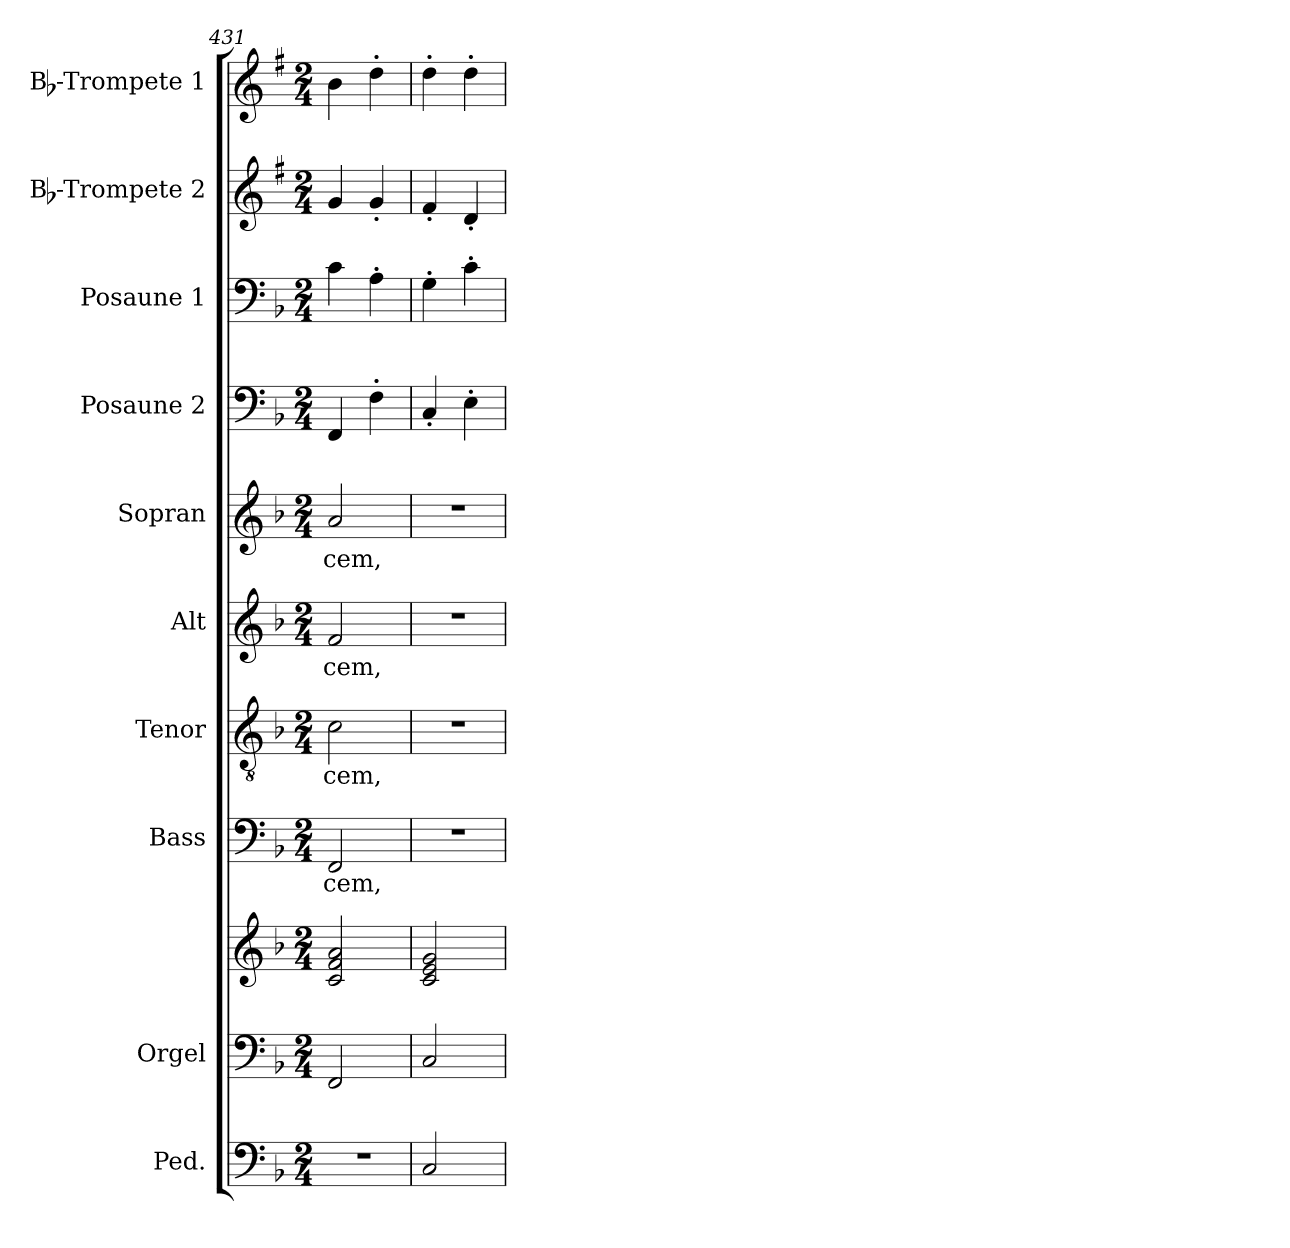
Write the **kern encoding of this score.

**kern	**kern	**kern	**kern	**text	**kern	**text	**kern	**text	**kern	**text	**kern	**kern	**kern	**kern
*part10	*part9	*part9	*part8	*part8	*part7	*part7	*part6	*part6	*part5	*part5	*part4	*part3	*part2	*part1
*staff11	*staff10	*staff9	*staff8	*staff8	*staff7	*staff7	*staff6	*staff6	*staff5	*staff5	*staff4	*staff3	*staff2	*staff1
*I"Ped.	*I"Orgel	*	*I"Bass	*	*I"Tenor	*	*I"Alt	*	*I"Sopran	*	*I"Posaune 2	*I"Posaune 1	*I"Bb-Trompete 2	*I"Bb-Trompete 1
*	*I'Org.	*	*I'B.	*	*I'T.	*	*I'A.	*	*I'S.	*	*I'Pos. 2	*I'Pos. 1	*I'Bb Trp. 2	*I'Bb Trp. 1
*clefF4	*clefF4	*clefG2	*clefF4	*	*clefGv2	*	*clefG2	*	*clefG2	*	*clefF4	*clefF4	*clefG2	*clefG2
*ITrd7c12	*	*	*	*	*	*	*	*	*	*	*	*	*ITrd1c2	*ITrd1c2
*k[b-]	*k[b-]	*k[b-]	*k[b-]	*	*k[b-]	*	*k[b-]	*	*k[b-]	*	*k[b-]	*k[b-]	*k[b-]	*k[b-]
*F:	*F:	*F:	*F:	*	*F:	*	*F:	*	*F:	*	*F:	*F:	*F:	*F:
*M2/4	*M2/4	*M2/4	*M2/4	*	*M2/4	*	*M2/4	*	*M2/4	*	*M2/4	*M2/4	*M2/4	*M2/4
=431	=431	=431	=431	=431	=431	=431	=431	=431	=431	=431	=431	=431	=431	=431
!	!	!	!	!LO:LY:b	!	!LO:LY:b	!	!LO:LY:b	!	!LO:LY:b	!	!	!	!
2r	2FF/	2c/ 2f/ 2a/	2FF/	-cem,	2c\	-cem,	2f/	-cem,	2a/	-cem,	4FF/	4c\	4f/	4a\
.	.	.	.	.	.	.	.	.	.	.	4F'>\	4A'>\	4f'</	4cc'>\
=432	=432	=432	=432	=432	=432	=432	=432	=432	=432	=432	=432	=432	=432	=432
2CC/	2C/	2c/ 2e/ 2g/	2r	.	2r	.	2r	.	2r	.	4C'</	4G'>\	4e'</	4cc'>\
.	.	.	.	.	.	.	.	.	.	.	4E'>\	4c'>\	4c'</	4cc'>\
=	=	=	=	=	=	=	=	=	=	=	=	=	=	=
*-	*-	*-	*-	*-	*-	*-	*-	*-	*-	*-	*-	*-	*-	*-
